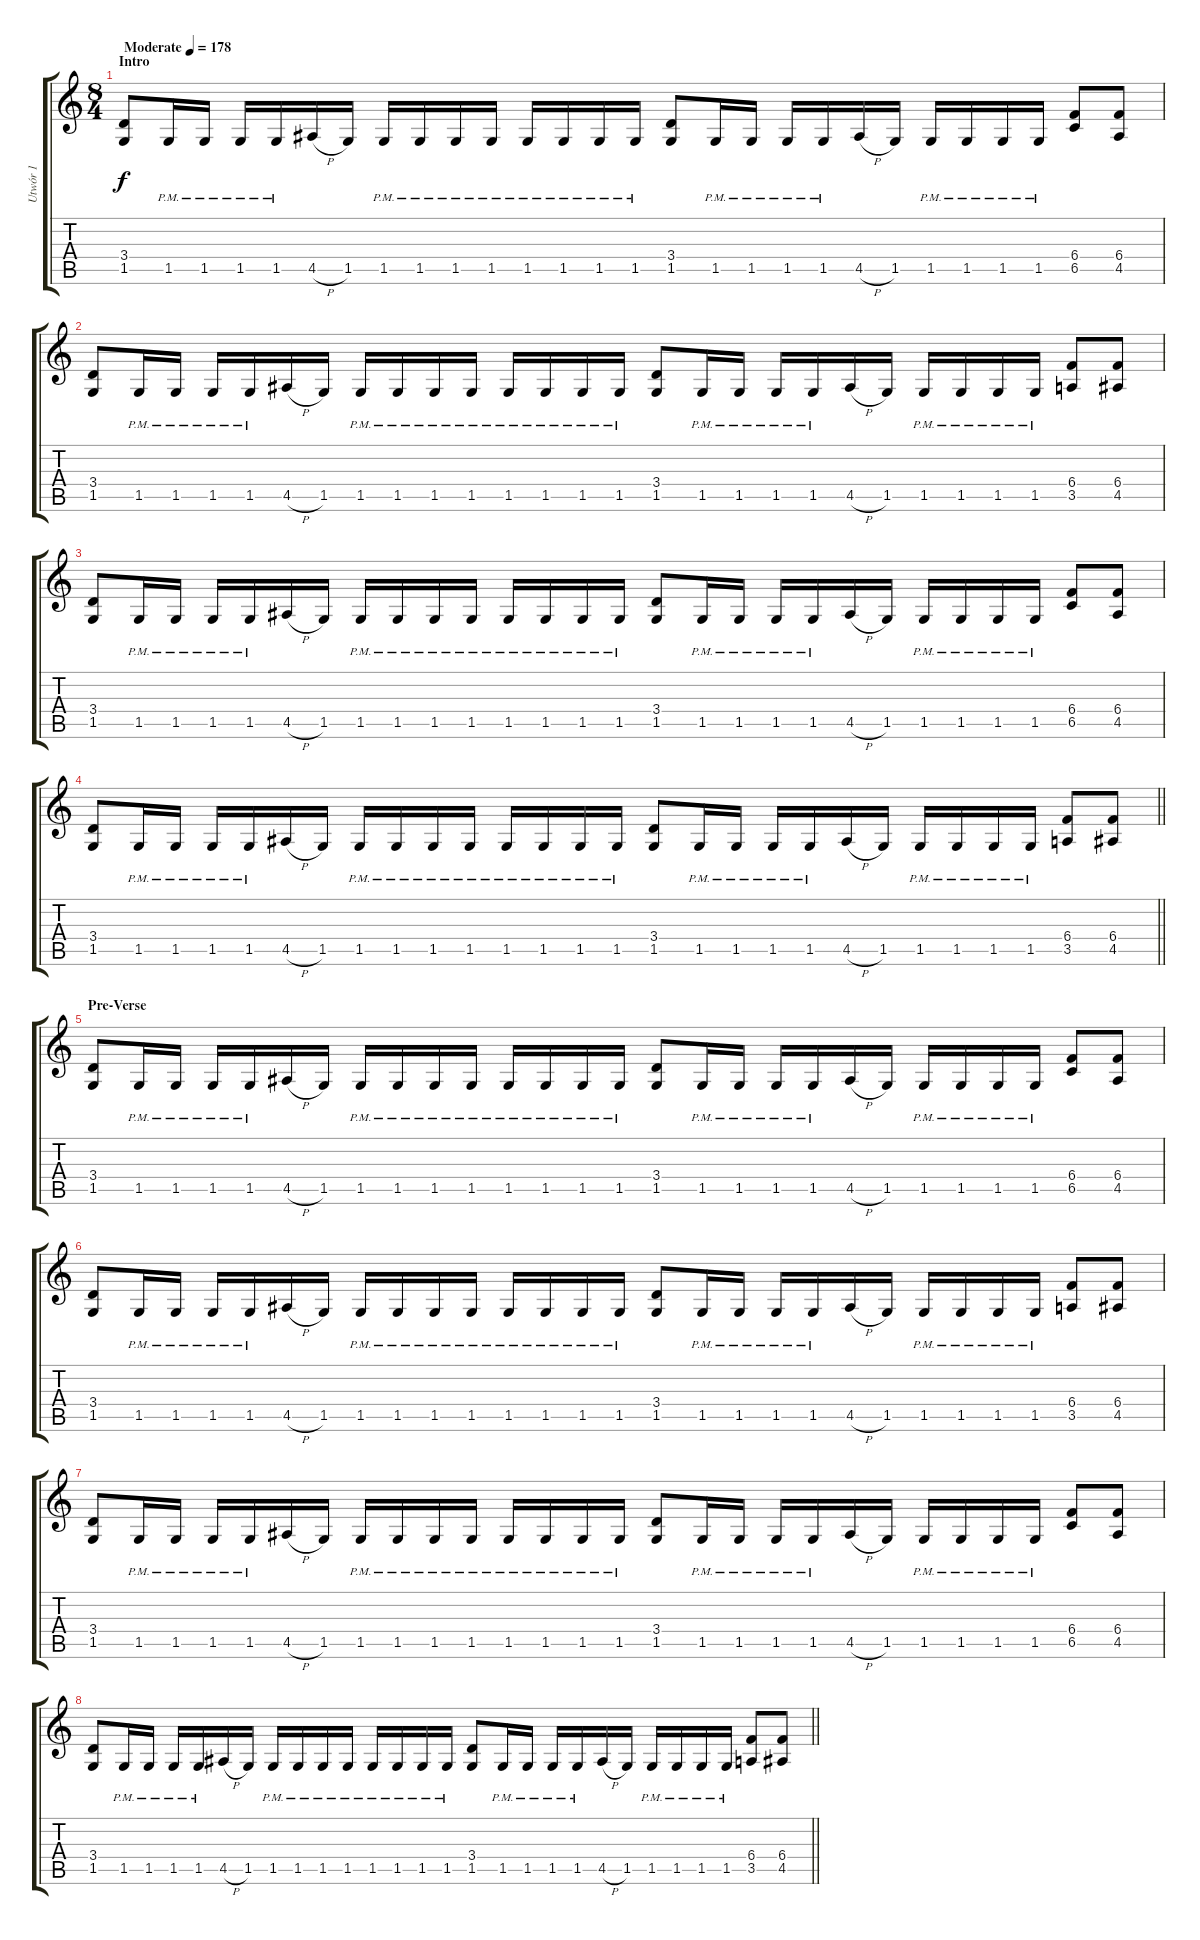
\track ("Utwór 1" "Utwór 1") {instrument distortionguitar}
\staff {score tabs}
\tuning (Db4 Ab3 E3 B2 Gb2 Db2) {hide}
\ts (8 4)
\section ("" "Intro")
\tempo (178 "Moderate")
\clef g2
\ks c
(3.4 1.5).8{dy f instrument distortionguitar} 1.5{pm}.16 1.5{pm}.16 1.5{pm}.16 1.5{pm}.16 4.5{h}.16 1.5.16 1.5{pm}.16 1.5{pm}.16 1.5{pm}.16 1.5{pm}.16 1.5{pm}.16 1.5{pm}.16 1.5{pm}.16 1.5{pm}.16 (3.4 1.5).8 1.5{pm}.16 1.5{pm}.16 1.5{pm}.16 1.5{pm}.16 4.5{h}.16 1.5.16 1.5{pm}.16 1.5{pm}.16 1.5{pm}.16 1.5{pm}.16 (6.4 6.5).8 (6.4 4.5).8 |
(3.4 1.5).8 1.5{pm}.16 1.5{pm}.16 1.5{pm}.16 1.5{pm}.16 4.5{h}.16 1.5.16 1.5{pm}.16 1.5{pm}.16 1.5{pm}.16 1.5{pm}.16 1.5{pm}.16 1.5{pm}.16 1.5{pm}.16 1.5{pm}.16 (3.4 1.5).8 1.5{pm}.16 1.5{pm}.16 1.5{pm}.16 1.5{pm}.16 4.5{h}.16 1.5.16 1.5{pm}.16 1.5{pm}.16 1.5{pm}.16 1.5{pm}.16 (6.4 3.5).8 (6.4 4.5).8 |
(3.4 1.5).8 1.5{pm}.16 1.5{pm}.16 1.5{pm}.16 1.5{pm}.16 4.5{h}.16 1.5.16 1.5{pm}.16 1.5{pm}.16 1.5{pm}.16 1.5{pm}.16 1.5{pm}.16 1.5{pm}.16 1.5{pm}.16 1.5{pm}.16 (3.4 1.5).8 1.5{pm}.16 1.5{pm}.16 1.5{pm}.16 1.5{pm}.16 4.5{h}.16 1.5.16 1.5{pm}.16 1.5{pm}.16 1.5{pm}.16 1.5{pm}.16 (6.4 6.5).8 (6.4 4.5).8 |
\barLineRight lightlight
(3.4 1.5).8 1.5{pm}.16 1.5{pm}.16 1.5{pm}.16 1.5{pm}.16 4.5{h}.16 1.5.16 1.5{pm}.16 1.5{pm}.16 1.5{pm}.16 1.5{pm}.16 1.5{pm}.16 1.5{pm}.16 1.5{pm}.16 1.5{pm}.16 (3.4 1.5).8 1.5{pm}.16 1.5{pm}.16 1.5{pm}.16 1.5{pm}.16 4.5{h}.16 1.5.16 1.5{pm}.16 1.5{pm}.16 1.5{pm}.16 1.5{pm}.16 (6.4 3.5).8 (6.4 4.5).8 |
\section ("" "Pre-Verse")
(3.4 1.5).8 1.5{pm}.16 1.5{pm}.16 1.5{pm}.16 1.5{pm}.16 4.5{h}.16 1.5.16 1.5{pm}.16 1.5{pm}.16 1.5{pm}.16 1.5{pm}.16 1.5{pm}.16 1.5{pm}.16 1.5{pm}.16 1.5{pm}.16 (3.4 1.5).8 1.5{pm}.16 1.5{pm}.16 1.5{pm}.16 1.5{pm}.16 4.5{h}.16 1.5.16 1.5{pm}.16 1.5{pm}.16 1.5{pm}.16 1.5{pm}.16 (6.4 6.5).8 (6.4 4.5).8 |
(3.4 1.5).8 1.5{pm}.16 1.5{pm}.16 1.5{pm}.16 1.5{pm}.16 4.5{h}.16 1.5.16 1.5{pm}.16 1.5{pm}.16 1.5{pm}.16 1.5{pm}.16 1.5{pm}.16 1.5{pm}.16 1.5{pm}.16 1.5{pm}.16 (3.4 1.5).8 1.5{pm}.16 1.5{pm}.16 1.5{pm}.16 1.5{pm}.16 4.5{h}.16 1.5.16 1.5{pm}.16 1.5{pm}.16 1.5{pm}.16 1.5{pm}.16 (6.4 3.5).8 (6.4 4.5).8 |
(3.4 1.5).8 1.5{pm}.16 1.5{pm}.16 1.5{pm}.16 1.5{pm}.16 4.5{h}.16 1.5.16 1.5{pm}.16 1.5{pm}.16 1.5{pm}.16 1.5{pm}.16 1.5{pm}.16 1.5{pm}.16 1.5{pm}.16 1.5{pm}.16 (3.4 1.5).8 1.5{pm}.16 1.5{pm}.16 1.5{pm}.16 1.5{pm}.16 4.5{h}.16 1.5.16 1.5{pm}.16 1.5{pm}.16 1.5{pm}.16 1.5{pm}.16 (6.4 6.5).8 (6.4 4.5).8 |
\barLineRight lightlight
(3.4 1.5).8 1.5{pm}.16 1.5{pm}.16 1.5{pm}.16 1.5{pm}.16 4.5{h}.16 1.5.16 1.5{pm}.16 1.5{pm}.16 1.5{pm}.16 1.5{pm}.16 1.5{pm}.16 1.5{pm}.16 1.5{pm}.16 1.5{pm}.16 (3.4 1.5).8 1.5{pm}.16 1.5{pm}.16 1.5{pm}.16 1.5{pm}.16 4.5{h}.16 1.5.16 1.5{pm}.16 1.5{pm}.16 1.5{pm}.16 1.5{pm}.16 (6.4 3.5).8 (6.4 4.5).8
